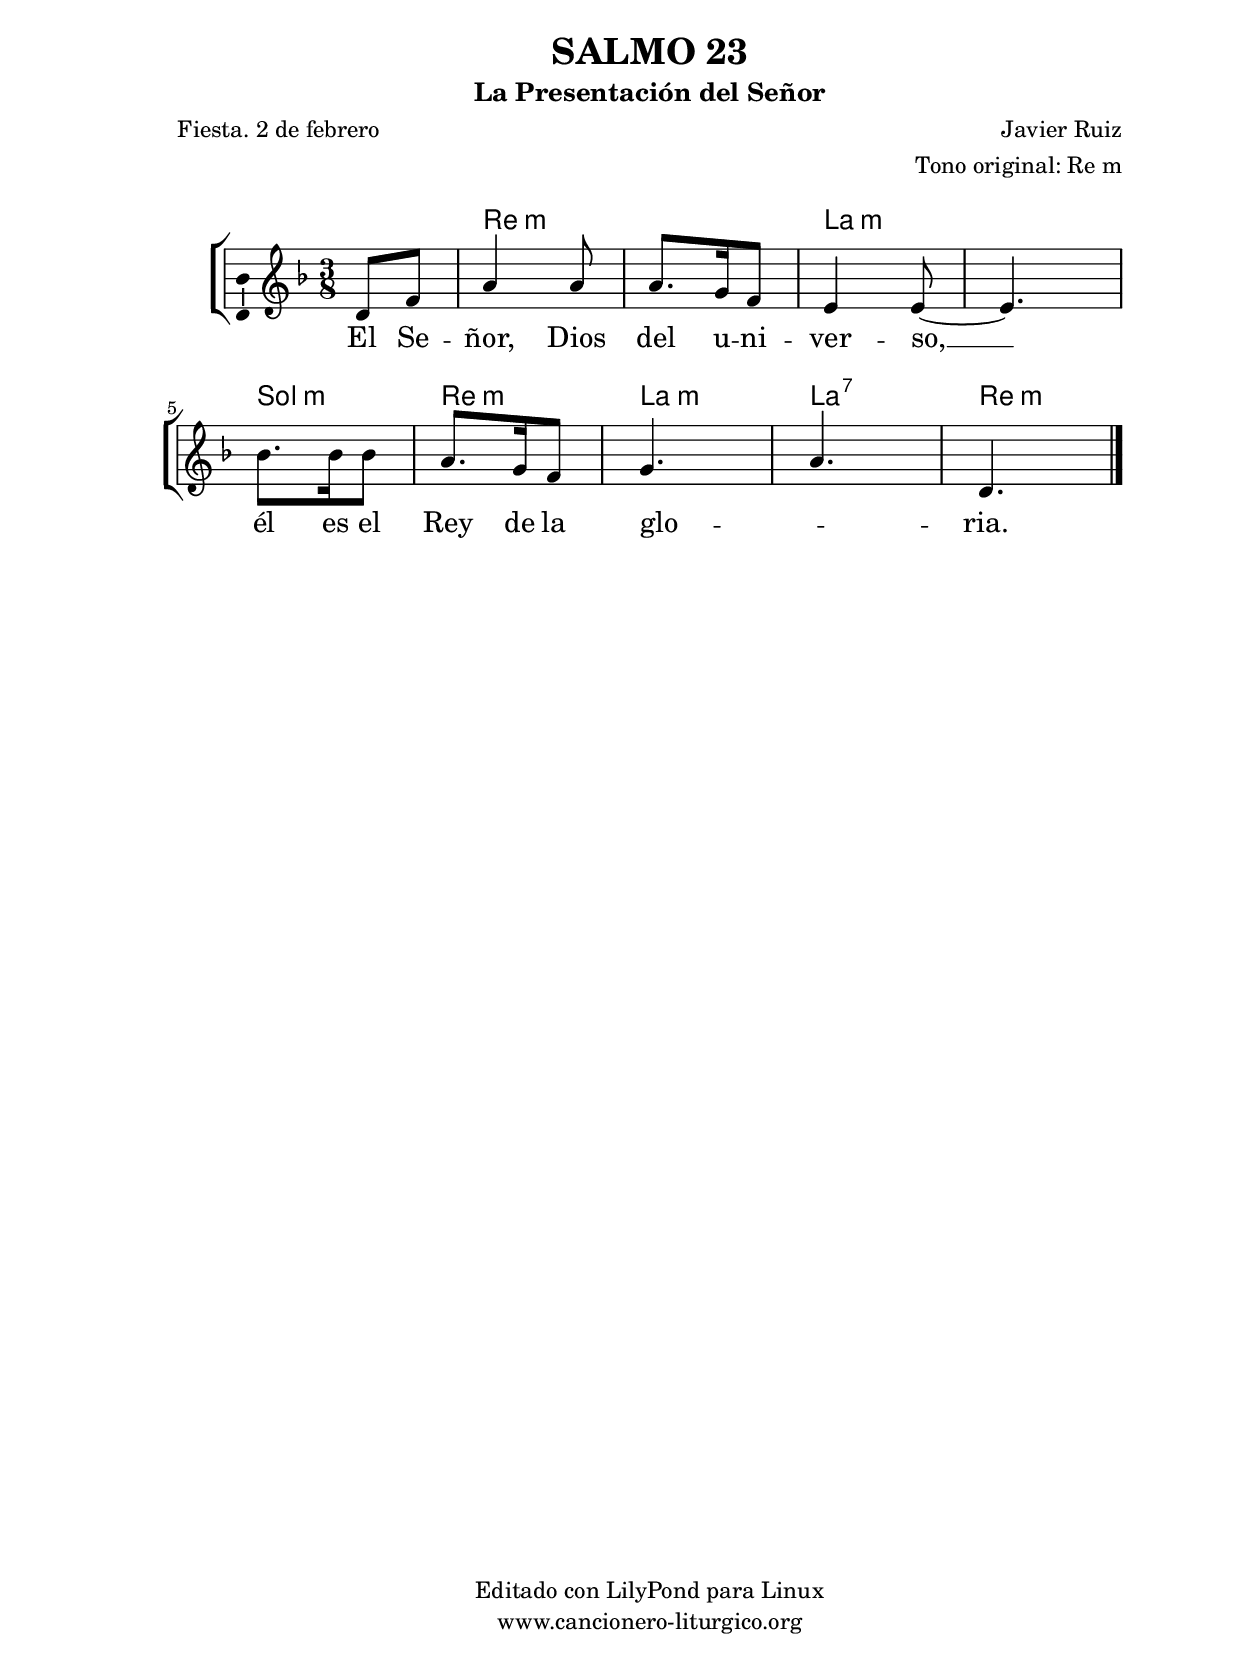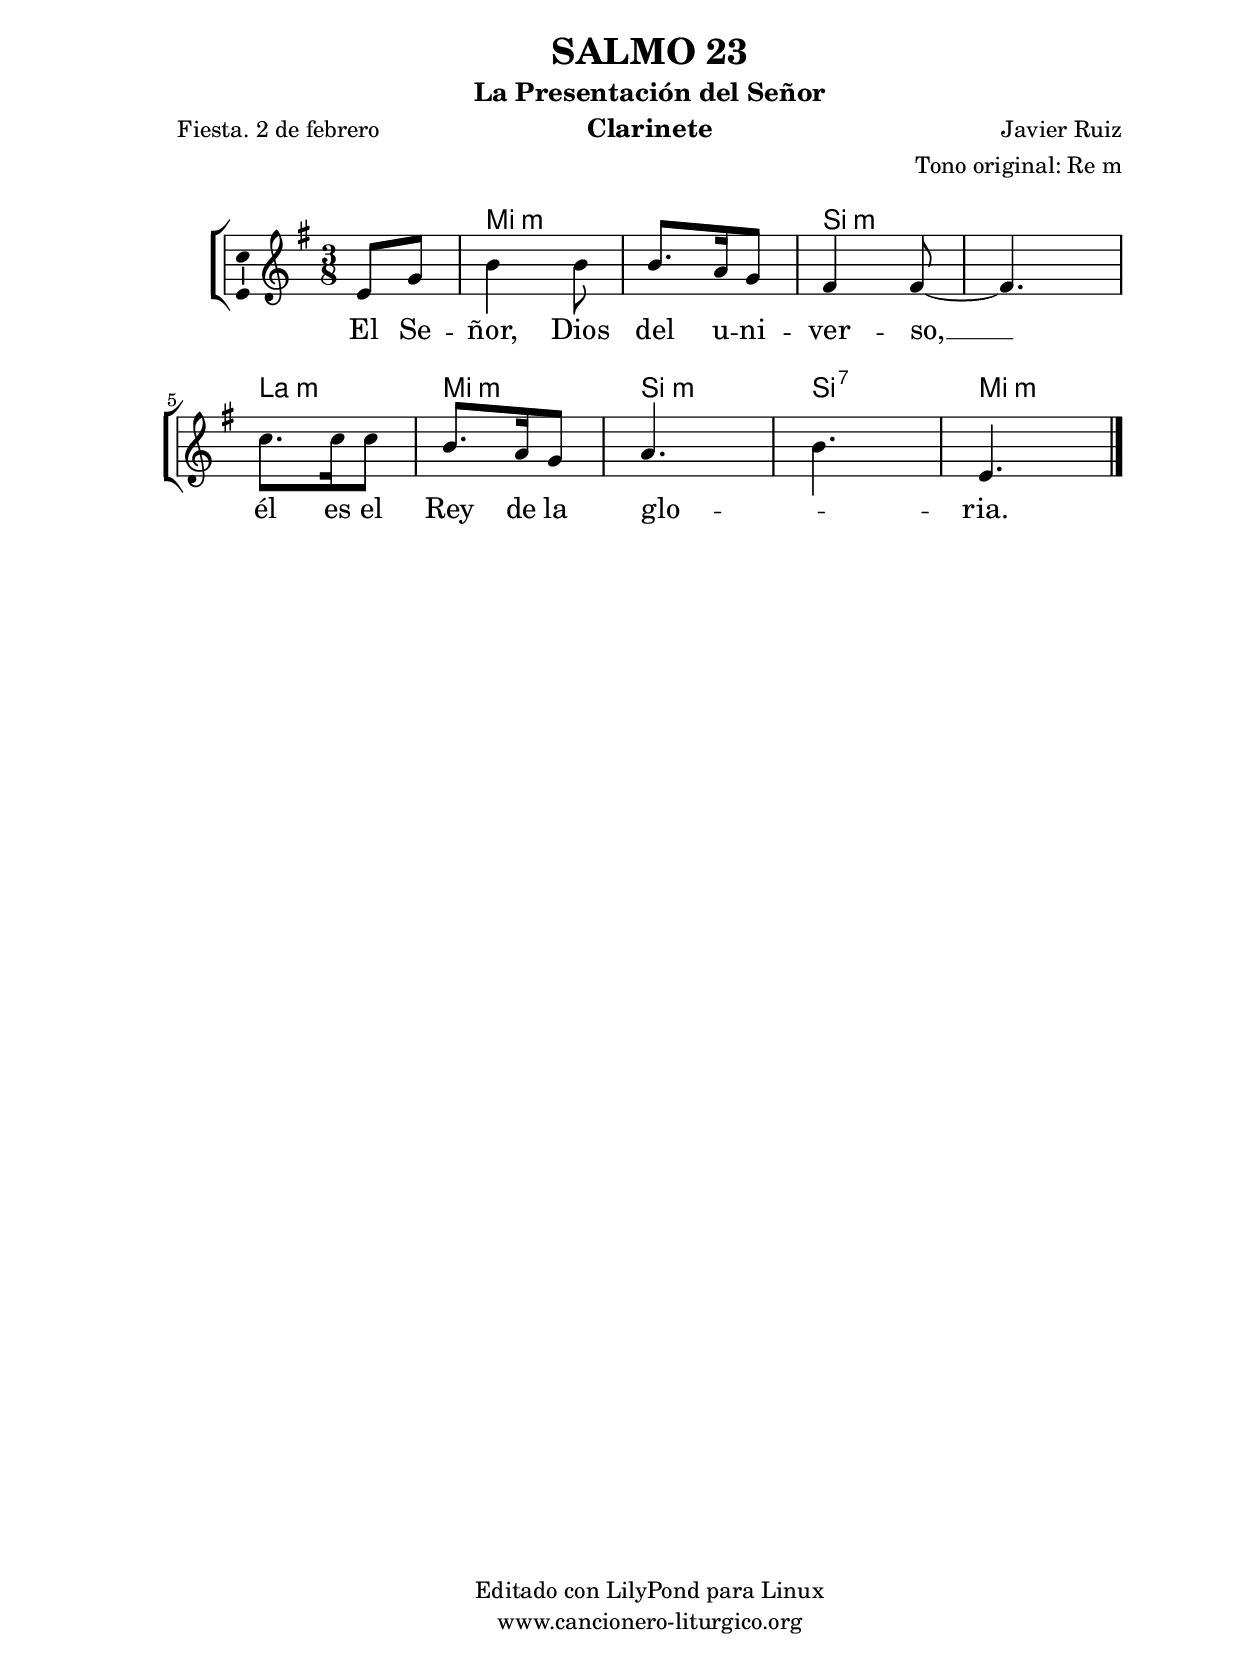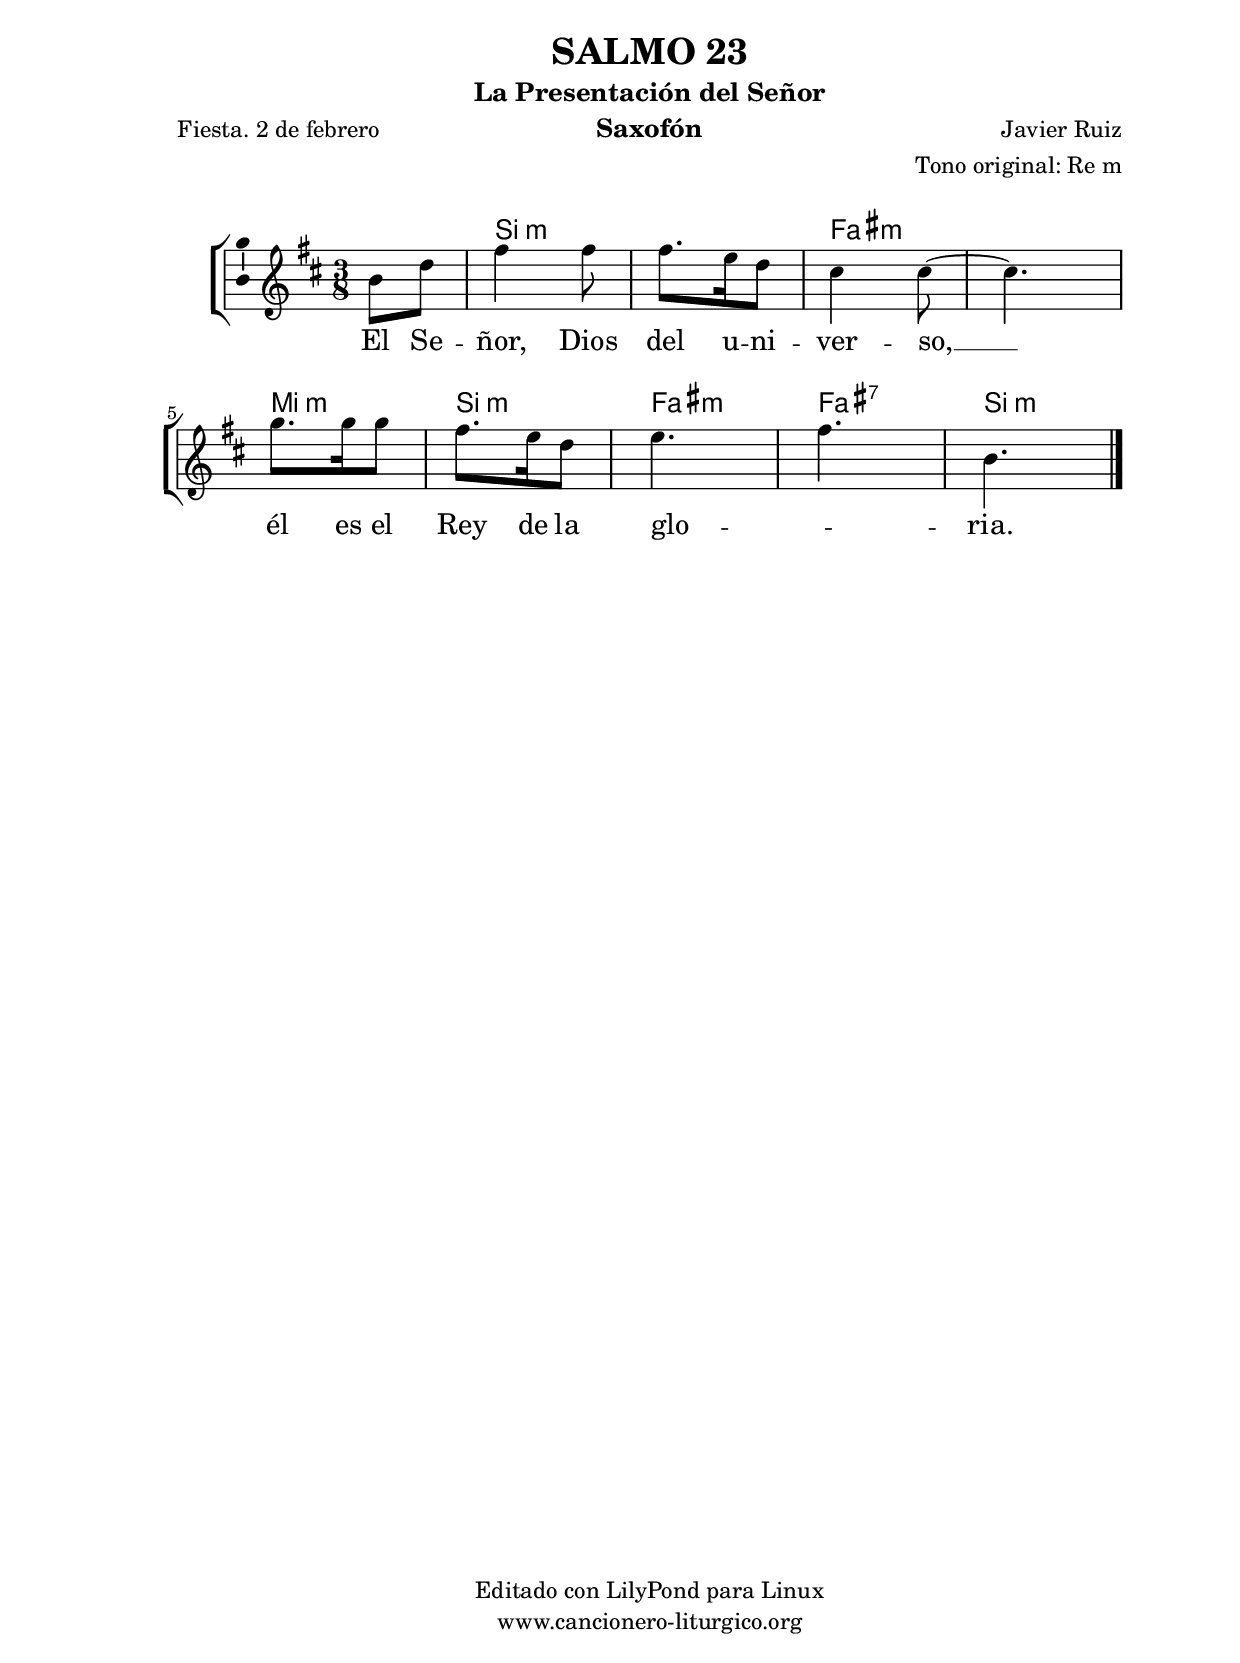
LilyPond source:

%
%para convertir .midi en .wav:
%timidity filename.midi -Ow -o finename.wav
%
%
%Para convertir de .wav a .mp3:
%lame -h -m j filename.wav
%
%
%para escuchar el midi:
%timidity nombrefichero.midi
%


%versión de lilypond para la que se ha escrito esta partitura:
\version "2.16.0"

	%Tamaño papel
	#(set-default-paper-size "a4")
	%Tamaño partitura
	#(set-global-staff-size 20)
	%No responde al pulsar sobre una nota
	#(ly:set-option 'point-and-click #f)

%parámetros del encabezamiento:
\header {
	title = "SALMO 23"
	subtitle = "La Presentación del Señor"
	composer = "Javier Ruiz"
	poet = "Fiesta. 2 de febrero"
	meter = ""
	arranger = "Tono original: Re m"
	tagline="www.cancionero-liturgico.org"
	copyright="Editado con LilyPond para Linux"
	}

%parámetros asociados al papel:
\paper  {
	oddHeaderMarkup = \markup {\fill-line { \on-the-fly #not-first-page \fromproperty #'header:title \on-the-fly #not-first-page \fromproperty #'header:composer }}
	evenHeaderMarkup = \markup {\fill-line { \fromproperty #'header:composer \fromproperty #'header:title }}
	#(set-paper-size "a4")
	print-page-number = ##f
	first-page-number = 1
	print-first-page-number = ##f
%	head-separation = 3.0 \cm
	top-margin = 2.0 \cm
	bottom-margin = 0.5\cm
%%%	bottom-margin = -1.0\cm
	left-margin = 3.0 \cm
	line-width = 16.0 \cm 
	indent = 8\mm
	interscoreline = 2.\mm
	between-system-space = 15\mm
%	para que las partituras no llenen la hoja:
	ragged-bottom = ##t
%	idem para la última hoja:
	ragged-last-bottom = ##f
%	para que las partituras llenen el ancho del papel:
	ragged-last = ##f
	after-title-space = 2.5 \cm
%page-count=1
%system-count=8

	%Flexible Vertical Spacing
%	markup-markup-spacing =
%	#'((basic-distance . 15) (minimum-distance . 15) (padding . 3))
	markup-system-spacing =
	#'((basic-distance . 15) (minimum-distance . 15) (padding . 3))
	system-system-spacing =
	#'((basic-distance . 15) (minimum-distance . 15) (padding . 3))
	score-system-spacing =
	#'((basic-distance . 15) (minimum-distance . 15) (padding . 5))
%	top-system-spacing = % header
%	#'((basic-distance . 8) (minimum-distance . 0) (padding . 3))
%	top-markup-spacing =
%	#'((basic-distance . 20) (minimum-distance . 20) (padding . 3))
	last-bottom-spacing = % footer
	#'((basic-distance . 5) (minimum-distance . 5) (padding . 3))
%	score-markup-spacing =
%	#'((basic-distance . 16) (minimum-distance . 13) (padding . 3))

	}


%parámetros que afectan a toda la partitura:
global =  {
	%clave de sol (G):
	\clef G
	%armadura:
%	\transpose d c
	\key d \minor
	\tempo 8=150
	\set Score.tempoHideNote = ##t
	}


acordes = {
	\italianChords
	\chordmode {
%	\transpose d c
{

s4
d4.:m d:m a:m a:m g:m d:m a:m a:7 d:m

	}
	}
}

melodia = 
%	\transpose d c
{
	\relative c'{
	\time 3/8

\partial4
d8 f
a4 a8
a8. g16 f8
e4 e8~
e4.
bes'8. bes16 bes8
a8. g16 f8
g4.
a4.
d,4.

	\bar "|."
	}
	}


texto = \lyricmode {
El Se -- ñor, Dios del u -- ni -- ver -- so, __ él es el Rey de la glo -- _ ria.
	}


acordesStaff = \context ChordNames = acordesStaff <<
	\set chordChanges = ##t
	\acordes
	>>


vozStaff = \context Voice = vozStaff
\with {\consists "Ambitus_engraver"}
<<
%	\set Staff.instrumentName = ""
%	\set Staff.shortInstrumentName = ""
%	\set Staff.midiInstrument = #"clarinet"
%	\set Staff.midiInstrument = #"cello"
%	\set Staff.midiInstrument = #"flute"
	\set Staff.midiInstrument = #"electric guitar (jazz)"
%	\set Staff.midiInstrument = #"english horn"
%	\set Staff.midiInstrument = #"violin"
%	\set Staff.midiInstrument = #"glockenspiel"
	\set Staff.midiMinimumVolume = #0.7
	\set Staff.midiMaximumVolume = #0.9
	\global
	\melodia
	>>


textoStaff = \context Lyrics = textoStaff <<
	\lyricsto vozStaff \texto
	>>

\book {
	\score {
		\context ChoirStaff {
			\override StaffGroup.SystemStartBracket #'collapse-height = #1
			\override Score.SystemStartBar #'collapse-height = #1
			<<
			\acordesStaff
			\vozStaff
			\textoStaff
			>>
			}
		\layout {
	    		\context {
				\Lyrics
				\override LyricText #'font-size = #2
				}
	   		 \context {
				\Score
				%fontSize = #3
				\override StaffSymbol #'staff-space = #(magstep +3)
				%\override Beam #'thickness = #0.55
				%\override SpacingSpanner #'spacing-increment = #1.0
				%\override Slur #'height-limit = #1.5
				}
			}
		}
	\score {
		\unfoldRepeats
		\context ChoirStaff {
			<<
			\acordesStaff
			\vozStaff
			>>
			}
		\midi {
	  		\context {
	  			\Score
				tempoWholesPerMinute = #(ly:make-moment 70 4)
				}
			}
		}
	}

%Partitura para clarinete
#(define output-suffix "C")
\book {
	\header{
		instrument = "Clarinete"
		}
	\score {
		\context ChoirStaff {
			\override StaffGroup.SystemStartBracket #'collapse-height = #1
			\override Score.SystemStartBar #'collapse-height = #1
\transpose c d
			<<
			\acordesStaff
			\vozStaff
			\textoStaff
			>>
			}
		\layout {
	    		\context {
				\Lyrics
				\override LyricText #'font-size = #2
				}
	   		 \context {
				\Score
				%fontSize = #3
				\override StaffSymbol #'staff-space = #(magstep +3)
				%\override Beam #'thickness = #0.55
				%\override SpacingSpanner #'spacing-increment = #1.0
				%\override Slur #'height-limit = #1.5
				}
			}
		}
	}

%Partitura para saxofón
#(define output-suffix "S")
\book {
	\header{
		instrument = "Saxofón"
		}
	\score {
		\context ChoirStaff {
			\override StaffGroup.SystemStartBracket #'collapse-height = #1
			\override Score.SystemStartBar #'collapse-height = #1
\transpose c a
			<<
			\acordesStaff
			\vozStaff
			\textoStaff
			>>
			}
		\layout {
	    		\context {
				\Lyrics
				\override LyricText #'font-size = #2
				}
	   		 \context {
				\Score
				%fontSize = #3
				\override StaffSymbol #'staff-space = #(magstep +3)
				%\override Beam #'thickness = #0.55
				%\override SpacingSpanner #'spacing-increment = #1.0
				%\override Slur #'height-limit = #1.5
				}
			}
		}
	}

